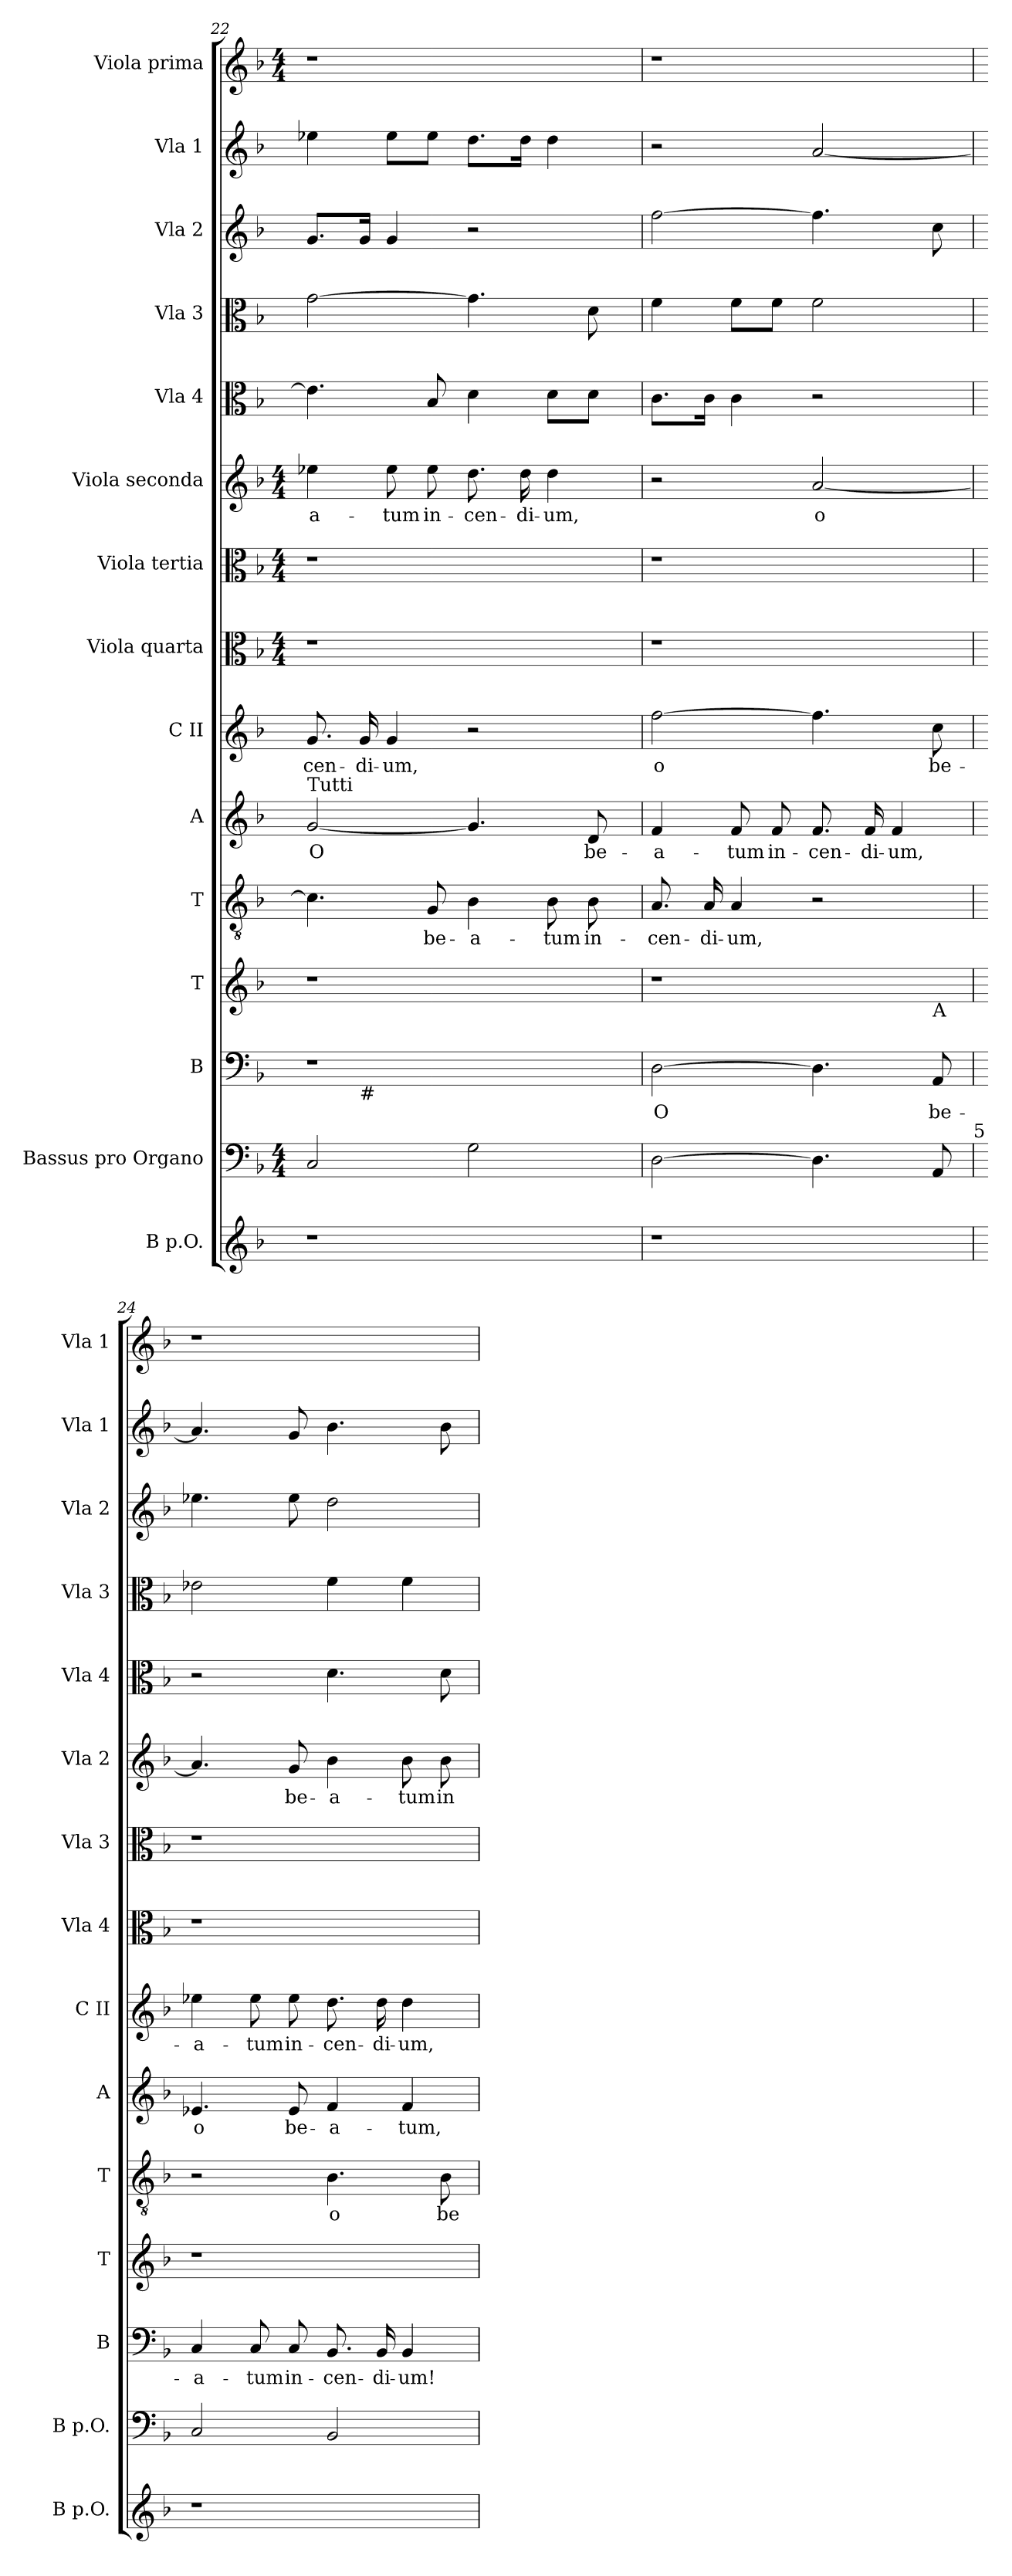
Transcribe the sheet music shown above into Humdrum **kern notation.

**kern	**kern	**kern	**text	**kern	**kern	**text	**kern	**text	**kern	**text	**kern	**kern	**kern	**text	**kern	**kern	**kern	**kern	**kern
*part15	*part14	*part13	*part13	*part12	*part11	*part11	*part10	*part10	*part9	*part9	*part8	*part7	*part6	*part6	*part5	*part4	*part3	*part2	*part1
*staff15	*staff14	*staff13	*staff13	*staff12	*staff11	*staff11	*staff10	*staff10	*staff9	*staff9	*staff8	*staff7	*staff6	*staff6	*staff5	*staff4	*staff3	*staff2	*staff1
*I"B p.O.	*I"Bassus pro Organo	*I"B	*	*I"T	*I"T	*	*I"A	*	*I"C II	*	*I"Viola quarta	*I"Viola tertia	*I"Viola seconda	*	*I"Vla 4	*I"Vla 3	*I"Vla 2	*I"Vla 1	*I"Viola prima
*I'B p.O.	*I'B p.O.	*I'B	*	*I'T	*I'T	*	*I'A	*	*I'C II	*	*I'Vla 4	*I'Vla 3	*I'Vla 2	*	*I'Vla 4	*I'Vla 3	*I'Vla 2	*I'Vla 1	*I'Vla 1
*clefG2	*clefF4	*clefF4	*	*clefG2	*clefGv2	*	*clefG2	*	*clefG2	*	*clefC3	*clefC3	*clefG2	*	*clefC3	*clefC3	*clefG2	*clefG2	*clefG2
*k[b-]	*k[b-]	*k[b-]	*	*k[b-]	*k[b-]	*	*k[b-]	*	*k[b-]	*	*k[b-]	*k[b-]	*k[b-]	*	*k[b-]	*k[b-]	*k[b-]	*k[b-]	*k[b-]
*F:	*F:	*F:	*	*F:	*F:	*	*F:	*	*F:	*	*F:	*F:	*F:	*	*F:	*F:	*F:	*F:	*F:
*	*M4/4	*	*	*	*	*	*	*	*	*	*M4/4	*M4/4	*M4/4	*	*	*	*	*	*M4/4
=22	=22	=22	=22	=22	=22	=22	=22	=22	=22	=22	=22	=22	=22	=22	=22	=22	=22	=22	=22
!	!	!	!	!	!	!	!LO:TX:a:t=Tutti	!	!	!	!	!	!	!	!	!	!	!	!
!	!	!	!	!	!	!	!	!LO:LY:b	!	!LO:LY:b	!	!	!	!LO:LY:b	!	!	!	!	!
*	*	*^	*	*	*	*	*	*	*	*	*	*	*	*	*	*	*	*	*
1r	2C/	1r	8.ryy	.	1r	4.c\]	.	[<2g/	O	8.g/	-cen-	1r	1r	4ee-X\	-a-	4.e\]	[>2g\	8.g/L	4ee-X\	1r
!	!	!	!LO:TX:b:t=#	!	!	!	!	!	!	!	!	!	!	!	!	!	!	!	!	!
!	!	!	!	!	!	!	!	!	!	!	!LO:LY:b	!	!	!	!	!	!	!	!	!
.	.	.	2ryy	.	.	.	.	.	.	16g/	-di-	.	.	.	.	.	.	16g/Jk	.	.
!	!	!	!	!	!	!	!	!	!	!	!LO:LY:b	!	!	!	!LO:LY:b	!	!	!	!	!
.	.	.	.	.	.	.	.	.	.	4g/	-um,	.	.	8ee-\	-tum	.	.	4g/	8ee-\L	.
!	!	!	!	!	!	!	!LO:LY:b	!	!	!	!	!	!	!	!LO:LY:b	!	!	!	!	!
.	.	.	.	.	.	8G/	be-	.	.	.	.	.	.	8ee-\	in-	8B-/	.	.	8ee-\J	.
!	!	!	!	!	!	!	!LO:LY:b	!	!	!	!	!	!	!	!LO:LY:b	!	!	!	!	!
.	2G\	.	.	.	.	4B-\	-a-	4.g/]	.	2r	.	.	.	8.dd\	-cen-	4d\	4.g\]	2r	8.dd\L	.
!	!	!	!	!	!	!	!	!	!	!	!	!	!	!	!LO:LY:b	!	!	!	!	!
.	.	.	4ryy	.	.	.	.	.	.	.	.	.	.	16dd\	-di-	.	.	.	16dd\Jk	.
!	!	!	!	!	!	!	!LO:LY:b	!	!	!	!	!	!	!	!LO:LY:b	!	!	!	!	!
.	.	.	.	.	.	8B-\	-tum	.	.	.	.	.	.	4dd\	-um,	8d\L	.	.	4dd\	.
!	!	!	!	!	!	!	!LO:LY:b	!	!LO:LY:b	!	!	!	!	!	!	!	!	!	!	!
.	.	.	.	.	.	8B-\	in-	8d/	be-	.	.	.	.	.	.	8d\J	8d\	.	.	.
.	.	.	16ryy	.	.	.	.	.	.	.	.	.	.	.	.	.	.	.	.	.
=23	=23	=23	=23	=23	=23	=23	=23	=23	=23	=23	=23	=23	=23	=23	=23	=23	=23	=23	=23	=23
!	!	!LO:TX:a:t=Tutti	!	!	!	!	!	!	!	!	!	!	!	!	!	!	!	!	!	!
!	!	!	!	!LO:LY:b	!	!	!LO:LY:b	!	!LO:LY:b	!	!LO:LY:b	!	!	!	!	!	!	!	!	!
*	*	*v	*v	*	*^	*	*	*	*	*	*	*	*	*	*	*	*	*	*	*
1r	[>2D\	[>2D\	O	1r	2..ryy	8.A/	-cen-	4f/	-a-	[>2ff\	o	1r	1r	2r	.	8.c\L	4f\	[>2ff\	2r	1r
!	!	!	!	!	!	!	!LO:LY:b	!	!	!	!	!	!	!	!	!	!	!	!	!
.	.	.	.	.	.	16A/	-di-	.	.	.	.	.	.	.	.	16c\Jk	.	.	.	.
!	!	!	!	!	!	!	!LO:LY:b	!	!LO:LY:b	!	!	!	!	!	!	!	!	!	!	!
.	.	.	.	.	.	4A/	-um,	8f/	-tum	.	.	.	.	.	.	4c\	8f\L	.	.	.
!	!	!	!	!	!	!	!	!	!LO:LY:b	!	!	!	!	!	!	!	!	!	!	!
.	.	.	.	.	.	.	.	8f/	in-	.	.	.	.	.	.	.	8f\J	.	.	.
!	!	!	!	!	!	!	!	!	!LO:LY:b	!	!	!	!	!	!LO:LY:b	!	!	!	!	!
.	4.D\]	4.D\]	.	.	.	2r	.	8.f/	-cen-	4.ff\]	.	.	.	[>2a/	o	2r	2f\	4.ff\]	[>2a/	.
!	!	!	!	!	!	!	!	!	!LO:LY:b	!	!	!	!	!	!	!	!	!	!	!
.	.	.	.	.	.	.	.	16f/	-di-	.	.	.	.	.	.	.	.	.	.	.
!	!	!	!	!	!	!	!	!	!LO:LY:b	!	!	!	!	!	!	!	!	!	!	!
.	.	.	.	.	.	.	.	4f/	-um,	.	.	.	.	.	.	.	.	.	.	.
!	!	!	!	!	!LO:TX:b:t=A	!	!	!	!	!	!	!	!	!	!	!	!	!	!	!
!	!	!	!LO:LY:b	!	!	!	!	!	!	!	!LO:LY:b	!	!	!	!	!	!	!	!	!
.	8AA</	8AA/	be-	.	8ryy	.	.	.	.	8cc\	be-	.	.	.	.	.	.	8cc\	.	.
!	!LO:TX:a:t=5	!	!	!	!	!	!	!	!	!	!	!	!	!	!	!	!	!	!	!
!!LO:PB:g=z
=24	=24	=24	=24	=24	=24	=24	=24	=24	=24	=24	=24	=24	=24	=24	=24	=24	=24	=24	=24	=24
!	!	!	!	!LO:TX:b:t=6	!	!	!	!	!	!	!	!	!	!	!	!	!	!	!	!
!	!	!	!LO:LY:b	!	!	!	!	!	!LO:LY:b	!	!LO:LY:b	!	!	!	!	!	!	!	!	!
*	*	*	*	*v	*v	*	*	*	*	*	*	*	*	*	*	*	*	*	*	*
1r	2C</	4C/	-a-	1r	2r	.	4.e-X/	o	4ee-X\	-a-	1r	1r	4.a/]	.	2r	2e-X\	4.ee-X\	4.a/]	1r
!	!	!	!LO:LY:b	!	!	!	!	!	!	!LO:LY:b	!	!	!	!	!	!	!	!	!
.	.	8C/	-tum	.	.	.	.	.	8ee-\	-tum	.	.	.	.	.	.	.	.	.
!	!	!	!LO:LY:b	!	!	!	!	!LO:LY:b	!	!LO:LY:b	!	!	!	!LO:LY:b	!	!	!	!	!
.	.	8C/	in-	.	.	.	8e-/	be-	8ee-\	in-	.	.	8g/	be-	.	.	8ee-\	8g/	.
!	!	!	!LO:LY:b	!	!	!LO:LY:b	!	!LO:LY:b	!	!LO:LY:b	!	!	!	!LO:LY:b	!	!	!	!	!
.	2BB-/	8.BB-/	-cen-	.	4.B-\	o	4f/	-a-	8.dd\	-cen-	.	.	4b-\	-a-	4.d\	4f\	2dd\	4.b-\	.
!	!	!	!LO:LY:b	!	!	!	!	!	!	!LO:LY:b	!	!	!	!	!	!	!	!	!
.	.	16BB-/	-di-	.	.	.	.	.	16dd\	-di-	.	.	.	.	.	.	.	.	.
!	!	!	!LO:LY:b	!	!	!	!	!LO:LY:b	!	!LO:LY:b	!	!	!	!LO:LY:b	!	!	!	!	!
.	.	4BB-/	-um!	.	.	.	4f/	-tum,	4dd\	-um,	.	.	8b-\	-tum	.	4f\	.	.	.
!	!	!	!	!	!	!LO:LY:b	!	!	!	!	!	!	!	!LO:LY:b	!	!	!	!	!
.	.	.	.	.	8B-\	be-	.	.	.	.	.	.	8b-\	in-	8d\	.	.	8b-\	.
=	=	=	=	=	=	=	=	=	=	=	=	=	=	=	=	=	=	=	=
*-	*-	*-	*-	*-	*-	*-	*-	*-	*-	*-	*-	*-	*-	*-	*-	*-	*-	*-	*-
